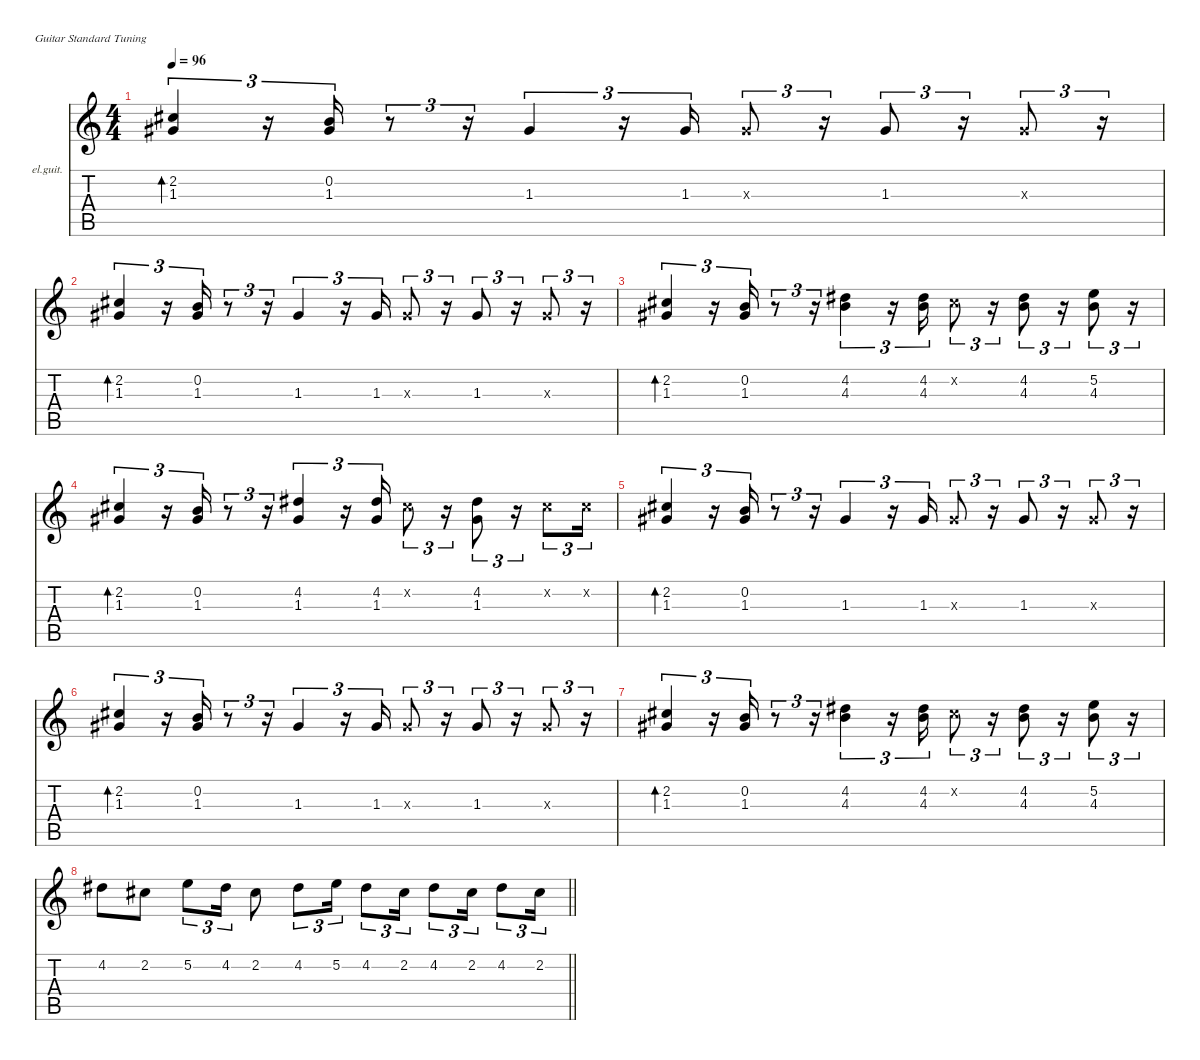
\defaultSystemsLayout 4
\hideDynamics
\bracketExtendMode nobrackets
\firstSystemTrackNameOrientation horizontal
\otherSystemsTrackNameOrientation horizontal
\track ("Guitar (riff)" "el.guit.") {instrument electricguitarclean}
\staff {score tabs}
\tuning (E4 B3 G3 D3 A2 E2)
\ts (4 4)
\tempo 96
\clef g2
\ks c
(2.2{acc #} 1.3{acc #}).4{tu (3 2) bd 120 dy f beam Up} r.16{tu (3 2) beam Up} (0.2 1.3{acc #}).16{tu (3 2) beam Up} r.8{tu (3 2) beam Up} r.16{tu (3 2) beam Up} 1.3{acc #}.4{tu (3 2) beam Up} r.16{tu (3 2) beam Up} 1.3{acc #}.16{tu (3 2) beam Up} 1.3{x acc #}.8{tu (3 2) beam Up} r.16{tu (3 2) beam Up} 1.3{acc #}.8{tu (3 2) beam Up} r.16{tu (3 2) beam Up} 1.3{x acc #}.8{tu (3 2) beam Up} r.16{tu (3 2) beam Up} |
(2.2{acc #} 1.3{acc #}).4{tu (3 2) bd 120 beam Up} r.16{tu (3 2) beam Up} (0.2 1.3{acc #}).16{tu (3 2) beam Up} r.8{tu (3 2) beam Up} r.16{tu (3 2) beam Up} 1.3{acc #}.4{tu (3 2) beam Up} r.16{tu (3 2) beam Up} 1.3{acc #}.16{tu (3 2) beam Up} 1.3{x acc #}.8{tu (3 2) beam Up} r.16{tu (3 2) beam Up} 1.3{acc #}.8{tu (3 2) beam Up} r.16{tu (3 2) beam Up} 1.3{x acc #}.8{tu (3 2) beam Up} r.16{tu (3 2) beam Up} |
(2.2{acc #} 1.3{acc #}).4{tu (3 2) bd 120 beam Up} r.16{tu (3 2) beam Up} (0.2 1.3{acc #}).16{tu (3 2) beam Up} r.8{tu (3 2) beam Up} r.16{tu (3 2) beam Up} (4.2{acc #} 4.3).4{tu (3 2) beam Down} r.16{tu (3 2) beam Down} (4.2{acc #} 4.3).16{tu (3 2) beam Down} 2.2{x acc #}.8{tu (3 2) beam Down} r.16{tu (3 2) beam Down} (4.2{acc #} 4.3).8{tu (3 2) beam Down} r.16{tu (3 2) beam Down} (5.2 4.3).8{tu (3 2) dy mf beam Down} r.16{tu (3 2) beam Down} |
(2.2{acc #} 1.3{acc #}).4{tu (3 2) bd 120 dy f beam Up} r.16{tu (3 2) beam Up} (0.2 1.3{acc #}).16{tu (3 2) beam Up} r.8{tu (3 2) beam Up} r.16{tu (3 2) beam Up} (4.2{acc #} 1.3{acc #}).4{tu (3 2) dy mf beam Up} r.16{tu (3 2) beam Up} (4.2{acc #} 1.3{acc #}).16{tu (3 2) beam Up} 2.2{x acc #}.8{tu (3 2) dy f beam Down} r.16{tu (3 2) beam Down} (4.2{acc #} 1.3{acc #}).8{tu (3 2) dy mf beam Down} r.16{tu (3 2) beam Down} 2.2{x acc #}.8{tu (3 2) dy f beam Down} 2.2{x acc #}.16{tu (3 2) dy mf beam Down} |
(2.2{acc #} 1.3{acc #}).4{tu (3 2) bd 120 dy f beam Up} r.16{tu (3 2) beam Up} (0.2 1.3{acc #}).16{tu (3 2) beam Up} r.8{tu (3 2) beam Up} r.16{tu (3 2) beam Up} 1.3{acc #}.4{tu (3 2) beam Up} r.16{tu (3 2) beam Up} 1.3{acc #}.16{tu (3 2) beam Up} 1.3{x acc #}.8{tu (3 2) beam Up} r.16{tu (3 2) beam Up} 1.3{acc #}.8{tu (3 2) beam Up} r.16{tu (3 2) beam Up} 1.3{x acc #}.8{tu (3 2) beam Up} r.16{tu (3 2) beam Up} |
(2.2{acc #} 1.3{acc #}).4{tu (3 2) bd 120 beam Up} r.16{tu (3 2) beam Up} (0.2 1.3{acc #}).16{tu (3 2) beam Up} r.8{tu (3 2) beam Up} r.16{tu (3 2) beam Up} 1.3{acc #}.4{tu (3 2) beam Up} r.16{tu (3 2) beam Up} 1.3{acc #}.16{tu (3 2) beam Up} 1.3{x acc #}.8{tu (3 2) beam Up} r.16{tu (3 2) beam Up} 1.3{acc #}.8{tu (3 2) beam Up} r.16{tu (3 2) beam Up} 1.3{x acc #}.8{tu (3 2) beam Up} r.16{tu (3 2) beam Up} |
(2.2{acc #} 1.3{acc #}).4{tu (3 2) bd 120 beam Up} r.16{tu (3 2) beam Up} (0.2 1.3{acc #}).16{tu (3 2) beam Up} r.8{tu (3 2) beam Up} r.16{tu (3 2) beam Up} (4.2{acc #} 4.3).4{tu (3 2) beam Down} r.16{tu (3 2) beam Down} (4.2{acc #} 4.3).16{tu (3 2) beam Down} 2.2{x acc #}.8{tu (3 2) beam Down} r.16{tu (3 2) beam Down} (4.2{acc #} 4.3).8{tu (3 2) beam Down} r.16{tu (3 2) beam Down} (5.2 4.3).8{tu (3 2) dy mf beam Down} r.16{tu (3 2) beam Down} |
\barLineRight lightlight
4.2{acc #}.8{dy f beam Down} 2.2{acc #}.8{beam Down} 5.2.8{tu (3 2) beam Down} 4.2{acc #}.16{tu (3 2) beam Down} 2.2{acc #}.8{beam Down} 4.2{acc #}.8{tu (3 2) beam Down} 5.2.16{tu (3 2) beam Down} 4.2{acc #}.8{tu (3 2) beam Down} 2.2{acc #}.16{tu (3 2) beam Down} 4.2{acc #}.8{tu (3 2) beam Down} 2.2{acc #}.16{tu (3 2) beam Down} 4.2{acc #}.8{tu (3 2) beam Down} 2.2{acc #}.16{tu (3 2) beam Down}
